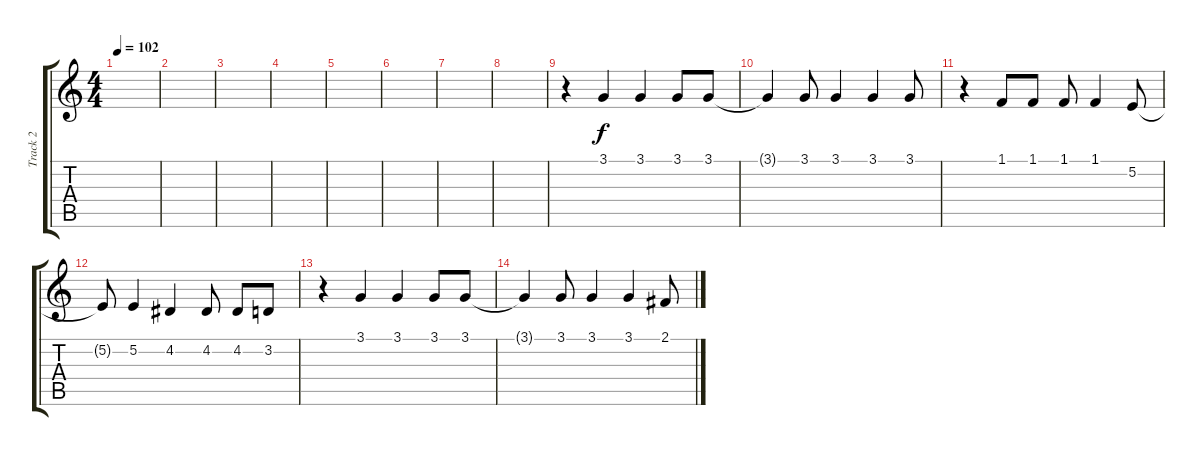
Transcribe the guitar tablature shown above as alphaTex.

\track ("Track 2" "Track 2") {instrument lead6voice}
\staff {score tabs}
\tuning (E4 B3 G3 D3 A2 E2) {hide}
\ts (4 4)
\tempo 102
\clef g2
\ks c
|
|
|
|
|
|
|
|
r.4 3.1.4 3.1.4 3.1.8 3.1.8 |
3.1{t}.4 3.1.8 3.1.4 3.1.4 3.1.8 |
r.4 1.1.8 1.1.8 1.1.8 1.1.4 5.2.8 |
5.2{t}.8 5.2.4 4.2.4 4.2.8 4.2.8 3.2.8 |
r.4 3.1.4 3.1.4 3.1.8 3.1.8 |
3.1{t}.4 3.1.8 3.1.4 3.1.4 2.1.8
